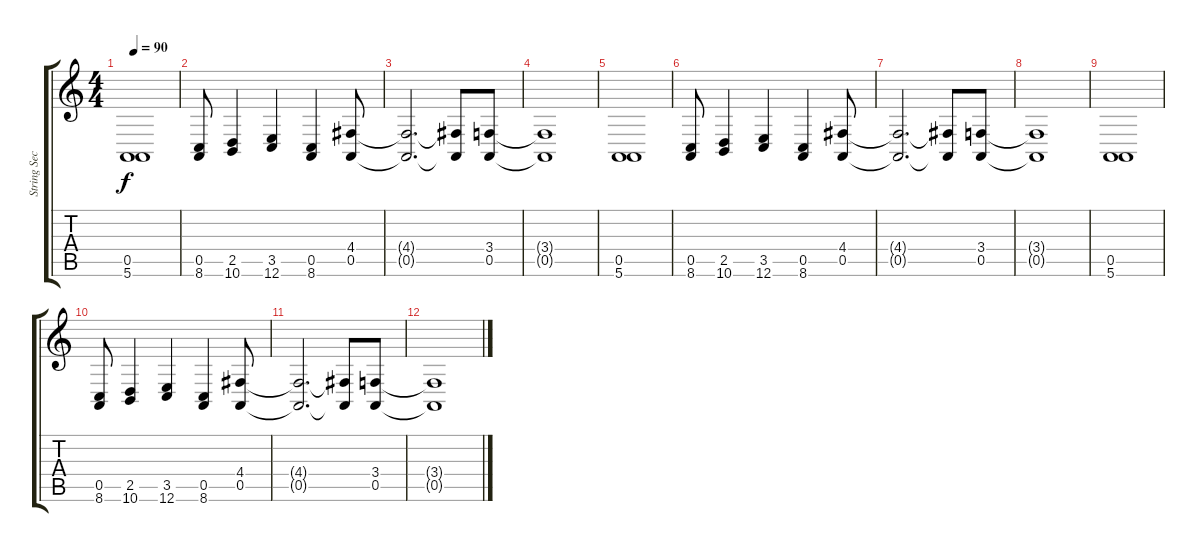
\track ("String Section I" "String Sec") {instrument cello}
\staff {score tabs}
\tuning (E4 B3 G3 D3 A2 E2) {hide}
\ts (4 4)
\tempo 90
\clef g2
\ks c
(0.5 5.6).1{dy f instrument cello} |
(0.5 8.6).8 (2.5 10.6).4 (3.5 12.6).4 (0.5 8.6).4 (4.4 0.5).8 |
(4.4{t} 0.5{t}).2{d} (4.4{t} 0.5{t}).8 (3.4 0.5).8 |
(3.4{t} 0.5{t}).1 |
(0.5 5.6).1 |
(0.5 8.6).8 (2.5 10.6).4 (3.5 12.6).4 (0.5 8.6).4 (4.4 0.5).8 |
(4.4{t} 0.5{t}).2{d} (4.4{t} 0.5{t}).8 (3.4 0.5).8 |
(3.4{t} 0.5{t}).1 |
(0.5 5.6).1 |
(0.5 8.6).8 (2.5 10.6).4 (3.5 12.6).4 (0.5 8.6).4 (4.4 0.5).8 |
(4.4{t} 0.5{t}).2{d} (4.4{t} 0.5{t}).8 (3.4 0.5).8 |
(3.4{t} 0.5{t}).1
